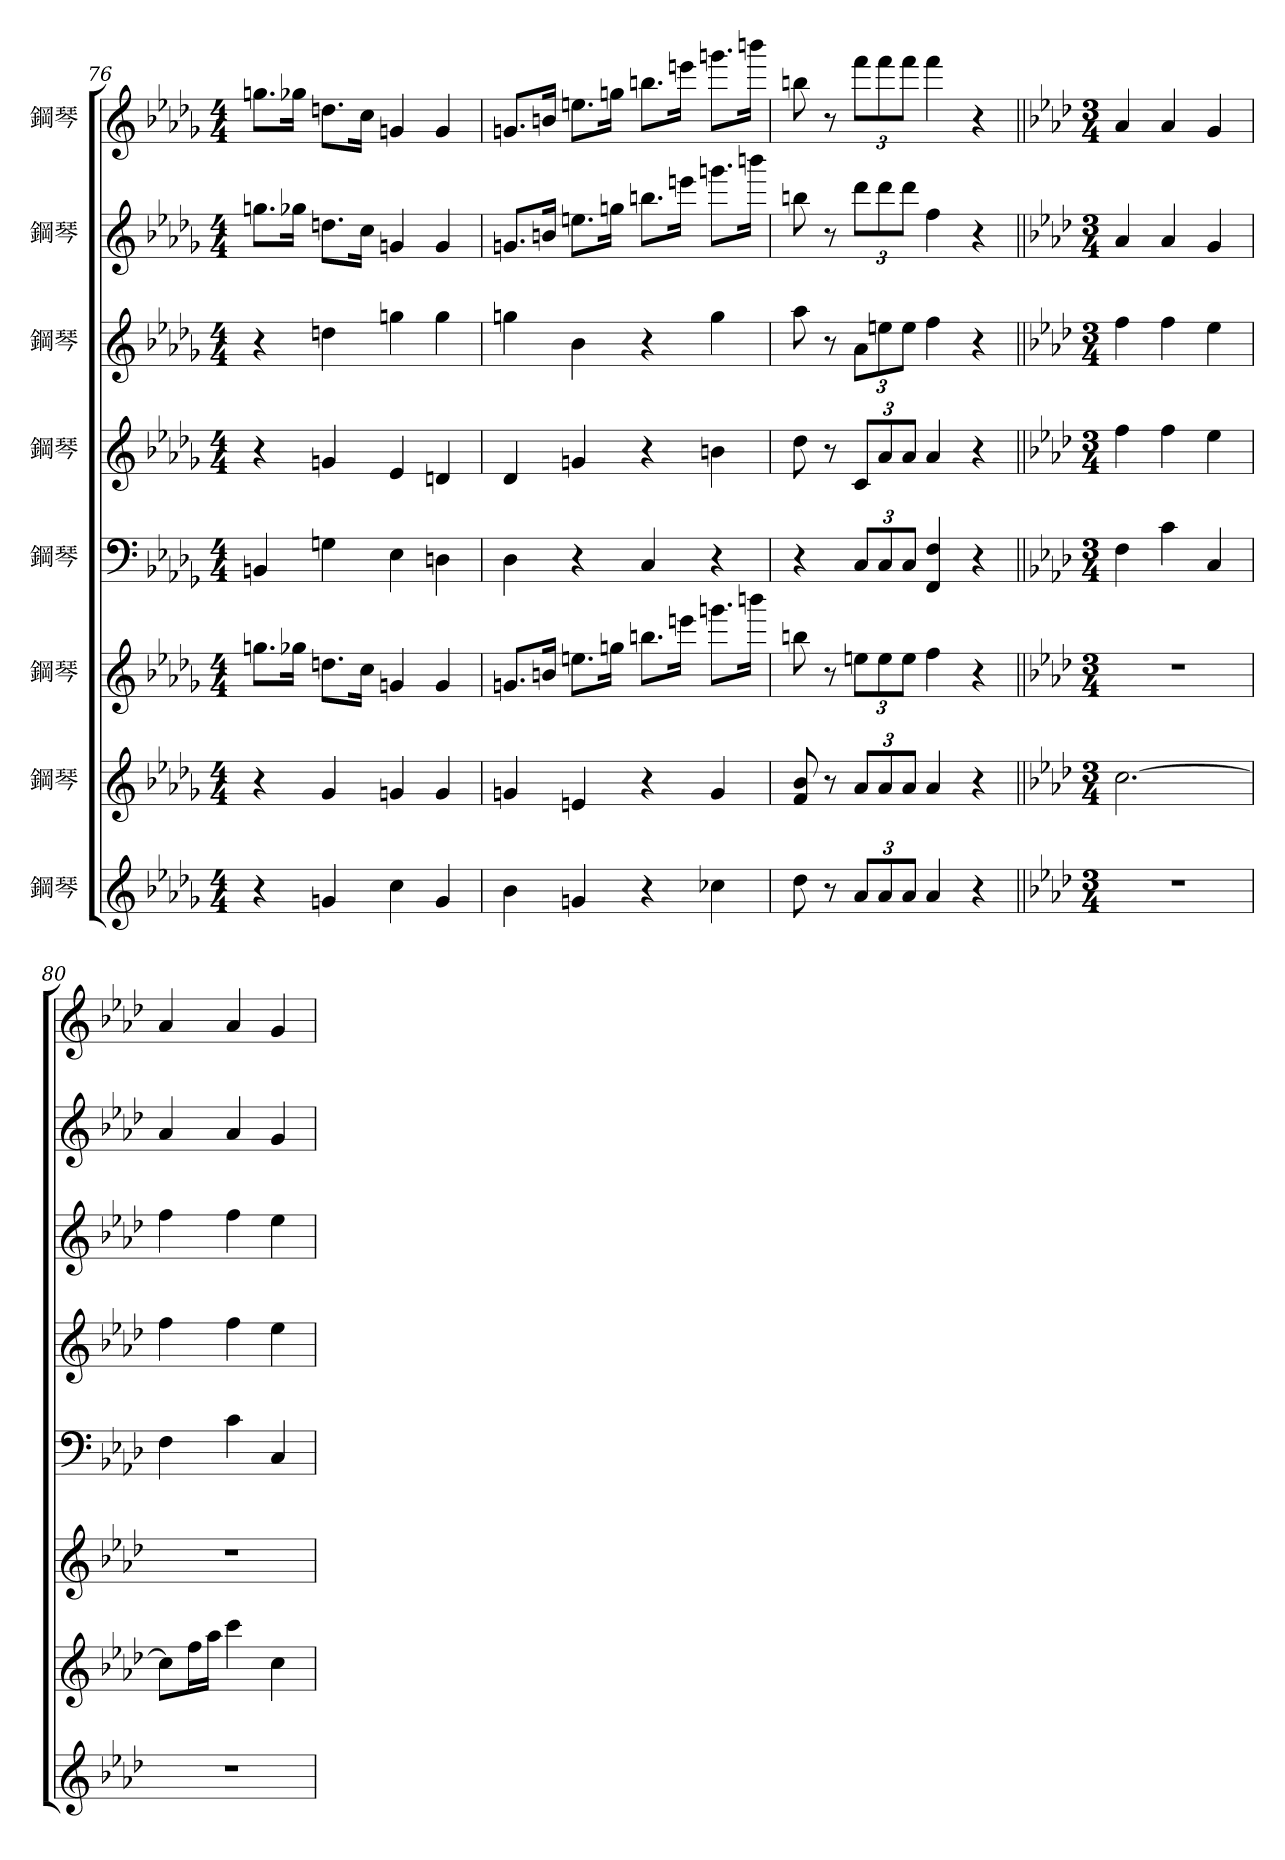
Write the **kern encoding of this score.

**kern	**kern	**kern	**kern	**kern	**kern	**kern	**kern
*part8	*part7	*part6	*part5	*part4	*part3	*part2	*part1
*staff8	*staff7	*staff6	*staff5	*staff4	*staff3	*staff2	*staff1
*I"鋼琴	*I"鋼琴	*I"鋼琴	*I"鋼琴	*I"鋼琴	*I"鋼琴	*I"鋼琴	*I"鋼琴
*clefG2	*clefG2	*clefG2	*clefF4	*clefG2	*clefG2	*clefG2	*clefG2
*k[b-e-a-d-g-]	*k[b-e-a-d-g-]	*k[b-e-a-d-g-]	*k[b-e-a-d-g-]	*k[b-e-a-d-g-]	*k[b-e-a-d-g-]	*k[b-e-a-d-g-]	*k[b-e-a-d-g-]
*M4/4	*M4/4	*M4/4	*M4/4	*M4/4	*M4/4	*M4/4	*M4/4
=76	=76	=76	=76	=76	=76	=76	=76
4r	4r	8.ggn\L	4BBn/	4r	4r	8.ggn\L	8.ggn\L
.	.	16gg-X\Jk	.	.	.	16gg-X\Jk	16gg-X\Jk
4gn/	4g-/	8.ddn\L	4Gn\	4gn/	4ddn\	8.ddn\L	8.ddn\L
.	.	16cc\Jk	.	.	.	16cc\Jk	16cc\Jk
4cc\	4gn/	4gn/	4E-\	4e-/	4ggn\	4gn/	4gn/
4g/	4g/	4g/	4Dn\	4dn/	4gg\	4g/	4g/
=77	=77	=77	=77	=77	=77	=77	=77
4b-\	4gn/	8.gn/L	4D-\	4d-/	4ggn\	8.gn/L	8.gn/L
.	.	16bn/Jk	.	.	.	16bn/Jk	16bn/Jk
4gn/	4en/	8.een\L	4r	4gn/	4b-\	8.een\L	8.een\L
.	.	16ggn\Jk	.	.	.	16ggn\Jk	16ggn\Jk
4r	4r	8.bbn\L	4C/	4r	4r	8.bbn\L	8.bbn\L
.	.	16eeen\Jk	.	.	.	16eeen\Jk	16eeen\Jk
4cc-X\	4g/	8.gggn\L	4r	4bn\	4gg\	8.gggn\L	8.gggn\L
.	.	16bbbn\Jk	.	.	.	16bbbn\Jk	16bbbn\Jk
!!LO:PB:g=z
=78	=78	=78	=78	=78	=78	=78	=78
8dd-\	8f/ 8b-/	8bbn\	4r	8dd-\	8aa-\	8bbn\	8bbn\
8r	8r	8r	.	8r	8r	8r	8r
*Xbrackettup	*Xbrackettup	*Xbrackettup	*Xbrackettup	*Xbrackettup	*Xbrackettup	*Xbrackettup	*Xbrackettup
12a-/L	12a-/L	12een\L	12C/L	12c/L	12a-\L	12ddd-\L	12fff\L
12a-/	12a-/	12ee\	12C/	12a-/	12een\	12ddd-\	12fff\
12a-/J	12a-/J	12ee\J	12C/J	12a-/J	12ee\J	12ddd-\J	12fff\J
4a-/	4a-/	4ff\	4FF/ 4F/	4a-/	4ff\	4ff\	4fff\
4r	4r	4r	4r	4r	4r	4r	4r
=79||	=79||	=79||	=79||	=79||	=79||	=79||	=79||
*k[b-e-a-d-]	*k[b-e-a-d-]	*k[b-e-a-d-]	*k[b-e-a-d-]	*k[b-e-a-d-]	*k[b-e-a-d-]	*k[b-e-a-d-]	*k[b-e-a-d-]
*M3/4	*M3/4	*M3/4	*M3/4	*M3/4	*M3/4	*M3/4	*M3/4
2.r	[2.cc\	2.r	4F\	4ff\	4ff\	4a-/	4a-/
.	.	.	4c\	4ff\	4ff\	4a-/	4a-/
.	.	.	4C/	4ee-\	4ee-\	4g/	4g/
=80	=80	=80	=80	=80	=80	=80	=80
2.r	8cc\L]	2.r	4F\	4ff\	4ff\	4a-/	4a-/
.	16ff\L	.	.	.	.	.	.
.	16aa-\JJ	.	.	.	.	.	.
.	4ccc\	.	4c\	4ff\	4ff\	4a-/	4a-/
.	4cc\	.	4C/	4ee-\	4ee-\	4g/	4g/
=	=	=	=	=	=	=	=
*-	*-	*-	*-	*-	*-	*-	*-
